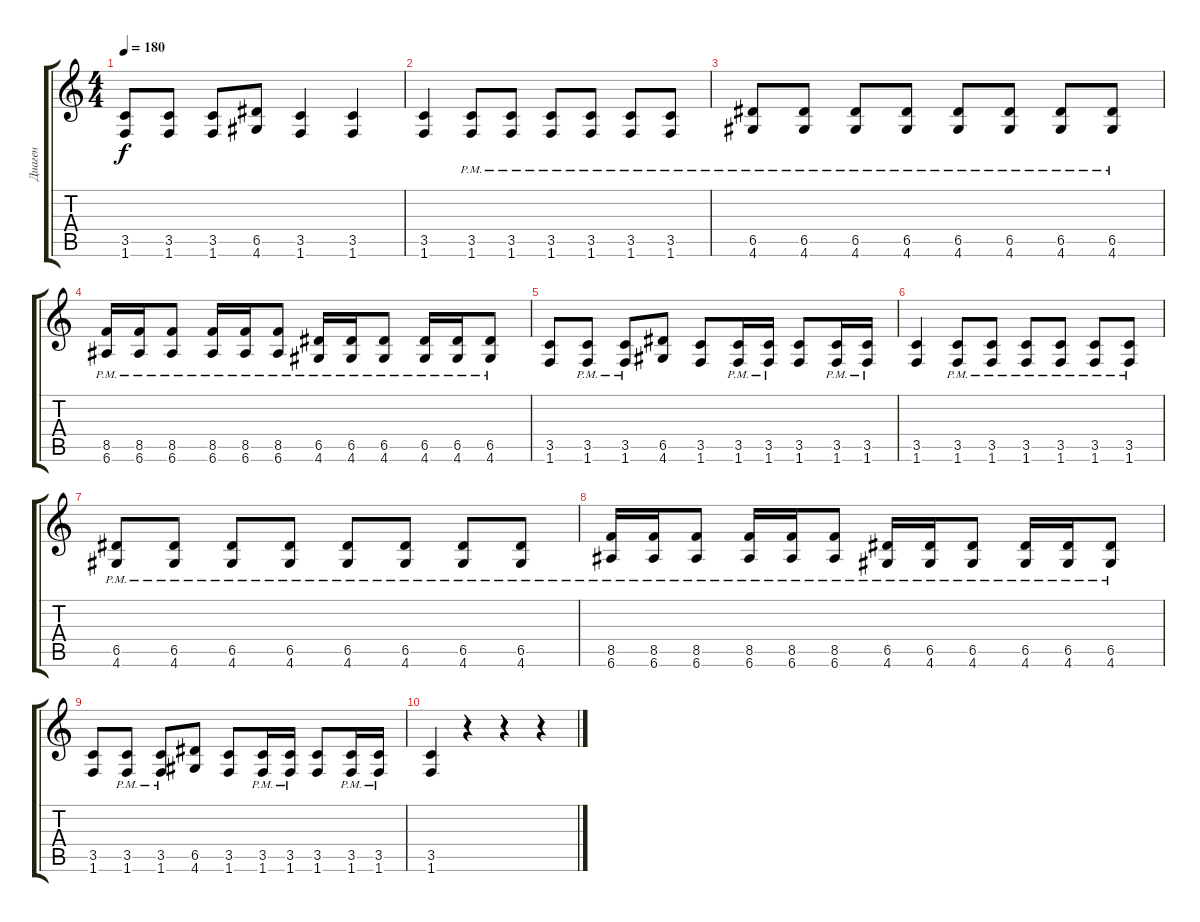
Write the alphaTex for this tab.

\track ("Диаген" "Диаген") {instrument distortionguitar}
\staff {score tabs}
\tuning (E4 B3 G3 D3 A2 E2) {hide}
\ts (4 4)
\tempo 180
\clef g2
\ks c
(3.5 1.6).8{dy f} (3.5 1.6).8 (3.5 1.6).8 (6.5 4.6).8 (3.5 1.6).4 (3.5 1.6).4 |
(3.5 1.6).4 (3.5{pm} 1.6{pm}).8 (3.5{pm} 1.6{pm}).8 (3.5{pm} 1.6{pm}).8 (3.5{pm} 1.6{pm}).8 (3.5{pm} 1.6{pm}).8 (3.5{pm} 1.6{pm}).8 |
(6.5{pm} 4.6{pm}).8 (6.5{pm} 4.6{pm}).8 (6.5{pm} 4.6{pm}).8 (6.5{pm} 4.6{pm}).8 (6.5{pm} 4.6{pm}).8 (6.5{pm} 4.6{pm}).8 (6.5{pm} 4.6{pm}).8 (6.5{pm} 4.6{pm}).8 |
(8.5{pm} 6.6{pm}).16 (8.5{pm} 6.6{pm}).16 (8.5{pm} 6.6{pm}).8 (8.5{pm} 6.6{pm}).16 (8.5{pm} 6.6{pm}).16 (8.5{pm} 6.6{pm}).8 (6.5{pm} 4.6{pm}).16 (6.5{pm} 4.6{pm}).16 (6.5{pm} 4.6{pm}).8 (6.5{pm} 4.6{pm}).16 (6.5{pm} 4.6{pm}).16 (6.5{pm} 4.6{pm}).8 |
(3.5 1.6).8 (3.5{pm} 1.6{pm}).8 (3.5{pm} 1.6{pm}).8 (6.5 4.6).8 (3.5 1.6).8 (3.5{pm} 1.6{pm}).16 (3.5{pm} 1.6{pm}).16 (3.5 1.6).8 (3.5{pm} 1.6{pm}).16 (3.5{pm} 1.6{pm}).16 |
(3.5 1.6).4 (3.5{pm} 1.6{pm}).8 (3.5{pm} 1.6{pm}).8 (3.5{pm} 1.6{pm}).8 (3.5{pm} 1.6{pm}).8 (3.5{pm} 1.6{pm}).8 (3.5{pm} 1.6{pm}).8 |
(6.5{pm} 4.6{pm}).8 (6.5{pm} 4.6{pm}).8 (6.5{pm} 4.6{pm}).8 (6.5{pm} 4.6{pm}).8 (6.5{pm} 4.6{pm}).8 (6.5{pm} 4.6{pm}).8 (6.5{pm} 4.6{pm}).8 (6.5{pm} 4.6{pm}).8 |
(8.5{pm} 6.6{pm}).16 (8.5{pm} 6.6{pm}).16 (8.5{pm} 6.6{pm}).8 (8.5{pm} 6.6{pm}).16 (8.5{pm} 6.6{pm}).16 (8.5{pm} 6.6{pm}).8 (6.5{pm} 4.6{pm}).16 (6.5{pm} 4.6{pm}).16 (6.5{pm} 4.6{pm}).8 (6.5{pm} 4.6{pm}).16 (6.5{pm} 4.6{pm}).16 (6.5{pm} 4.6{pm}).8 |
(3.5 1.6).8 (3.5{pm} 1.6{pm}).8 (3.5{pm} 1.6{pm}).8 (6.5 4.6).8 (3.5 1.6).8 (3.5{pm} 1.6{pm}).16 (3.5{pm} 1.6{pm}).16 (3.5 1.6).8 (3.5{pm} 1.6{pm}).16 (3.5{pm} 1.6{pm}).16 |
(3.5 1.6).4 r.4 r.4 r.4
